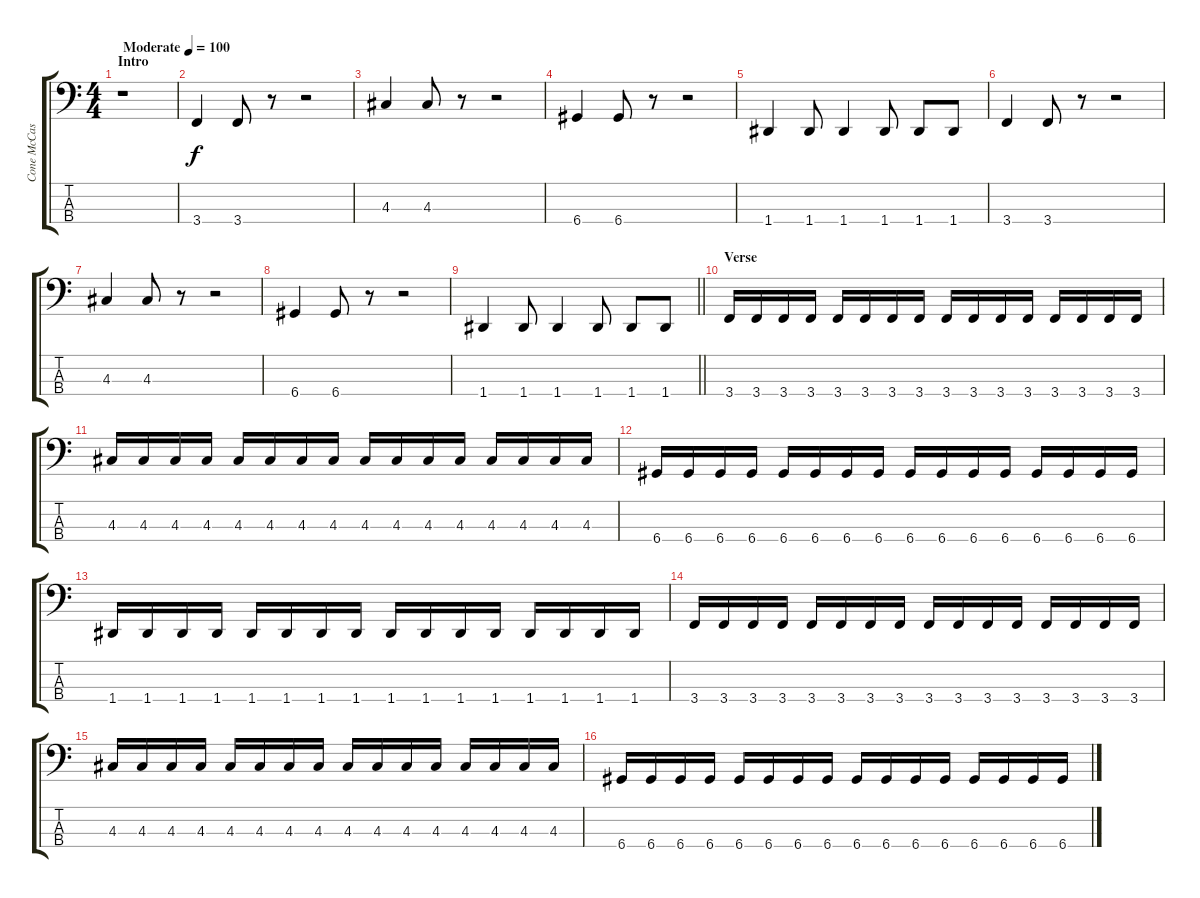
\track ("Cone McCaslin <Bass>" "Cone McCas") {instrument electricbassfinger}
\staff {score tabs}
\tuning (G2 D2 A1 D1) {hide}
\ts (4 4)
\section ("" "Intro")
\tempo (100 "Moderate")
\clef f4
\ks c
r.1{dy f instrument electricbassfinger} |
3.4.4 3.4.8 r.8 r.2 |
4.3.4 4.3.8 r.8 r.2 |
6.4.4 6.4.8 r.8 r.2 |
1.4.4 1.4.8 1.4.4 1.4.8 1.4.8 1.4.8 |
3.4.4 3.4.8 r.8 r.2 |
4.3.4 4.3.8 r.8 r.2 |
6.4.4 6.4.8 r.8 r.2 |
\barLineRight lightlight
1.4.4 1.4.8 1.4.4 1.4.8 1.4.8 1.4.8 |
\section ("" "Verse")
3.4.16 3.4.16 3.4.16 3.4.16 3.4.16 3.4.16 3.4.16 3.4.16 3.4.16 3.4.16 3.4.16 3.4.16 3.4.16 3.4.16 3.4.16 3.4.16 |
4.3.16 4.3.16 4.3.16 4.3.16 4.3.16 4.3.16 4.3.16 4.3.16 4.3.16 4.3.16 4.3.16 4.3.16 4.3.16 4.3.16 4.3.16 4.3.16 |
6.4.16 6.4.16 6.4.16 6.4.16 6.4.16 6.4.16 6.4.16 6.4.16 6.4.16 6.4.16 6.4.16 6.4.16 6.4.16 6.4.16 6.4.16 6.4.16 |
1.4.16 1.4.16 1.4.16 1.4.16 1.4.16 1.4.16 1.4.16 1.4.16 1.4.16 1.4.16 1.4.16 1.4.16 1.4.16 1.4.16 1.4.16 1.4.16 |
3.4.16 3.4.16 3.4.16 3.4.16 3.4.16 3.4.16 3.4.16 3.4.16 3.4.16 3.4.16 3.4.16 3.4.16 3.4.16 3.4.16 3.4.16 3.4.16 |
4.3.16 4.3.16 4.3.16 4.3.16 4.3.16 4.3.16 4.3.16 4.3.16 4.3.16 4.3.16 4.3.16 4.3.16 4.3.16 4.3.16 4.3.16 4.3.16 |
6.4.16 6.4.16 6.4.16 6.4.16 6.4.16 6.4.16 6.4.16 6.4.16 6.4.16 6.4.16 6.4.16 6.4.16 6.4.16 6.4.16 6.4.16 6.4.16
